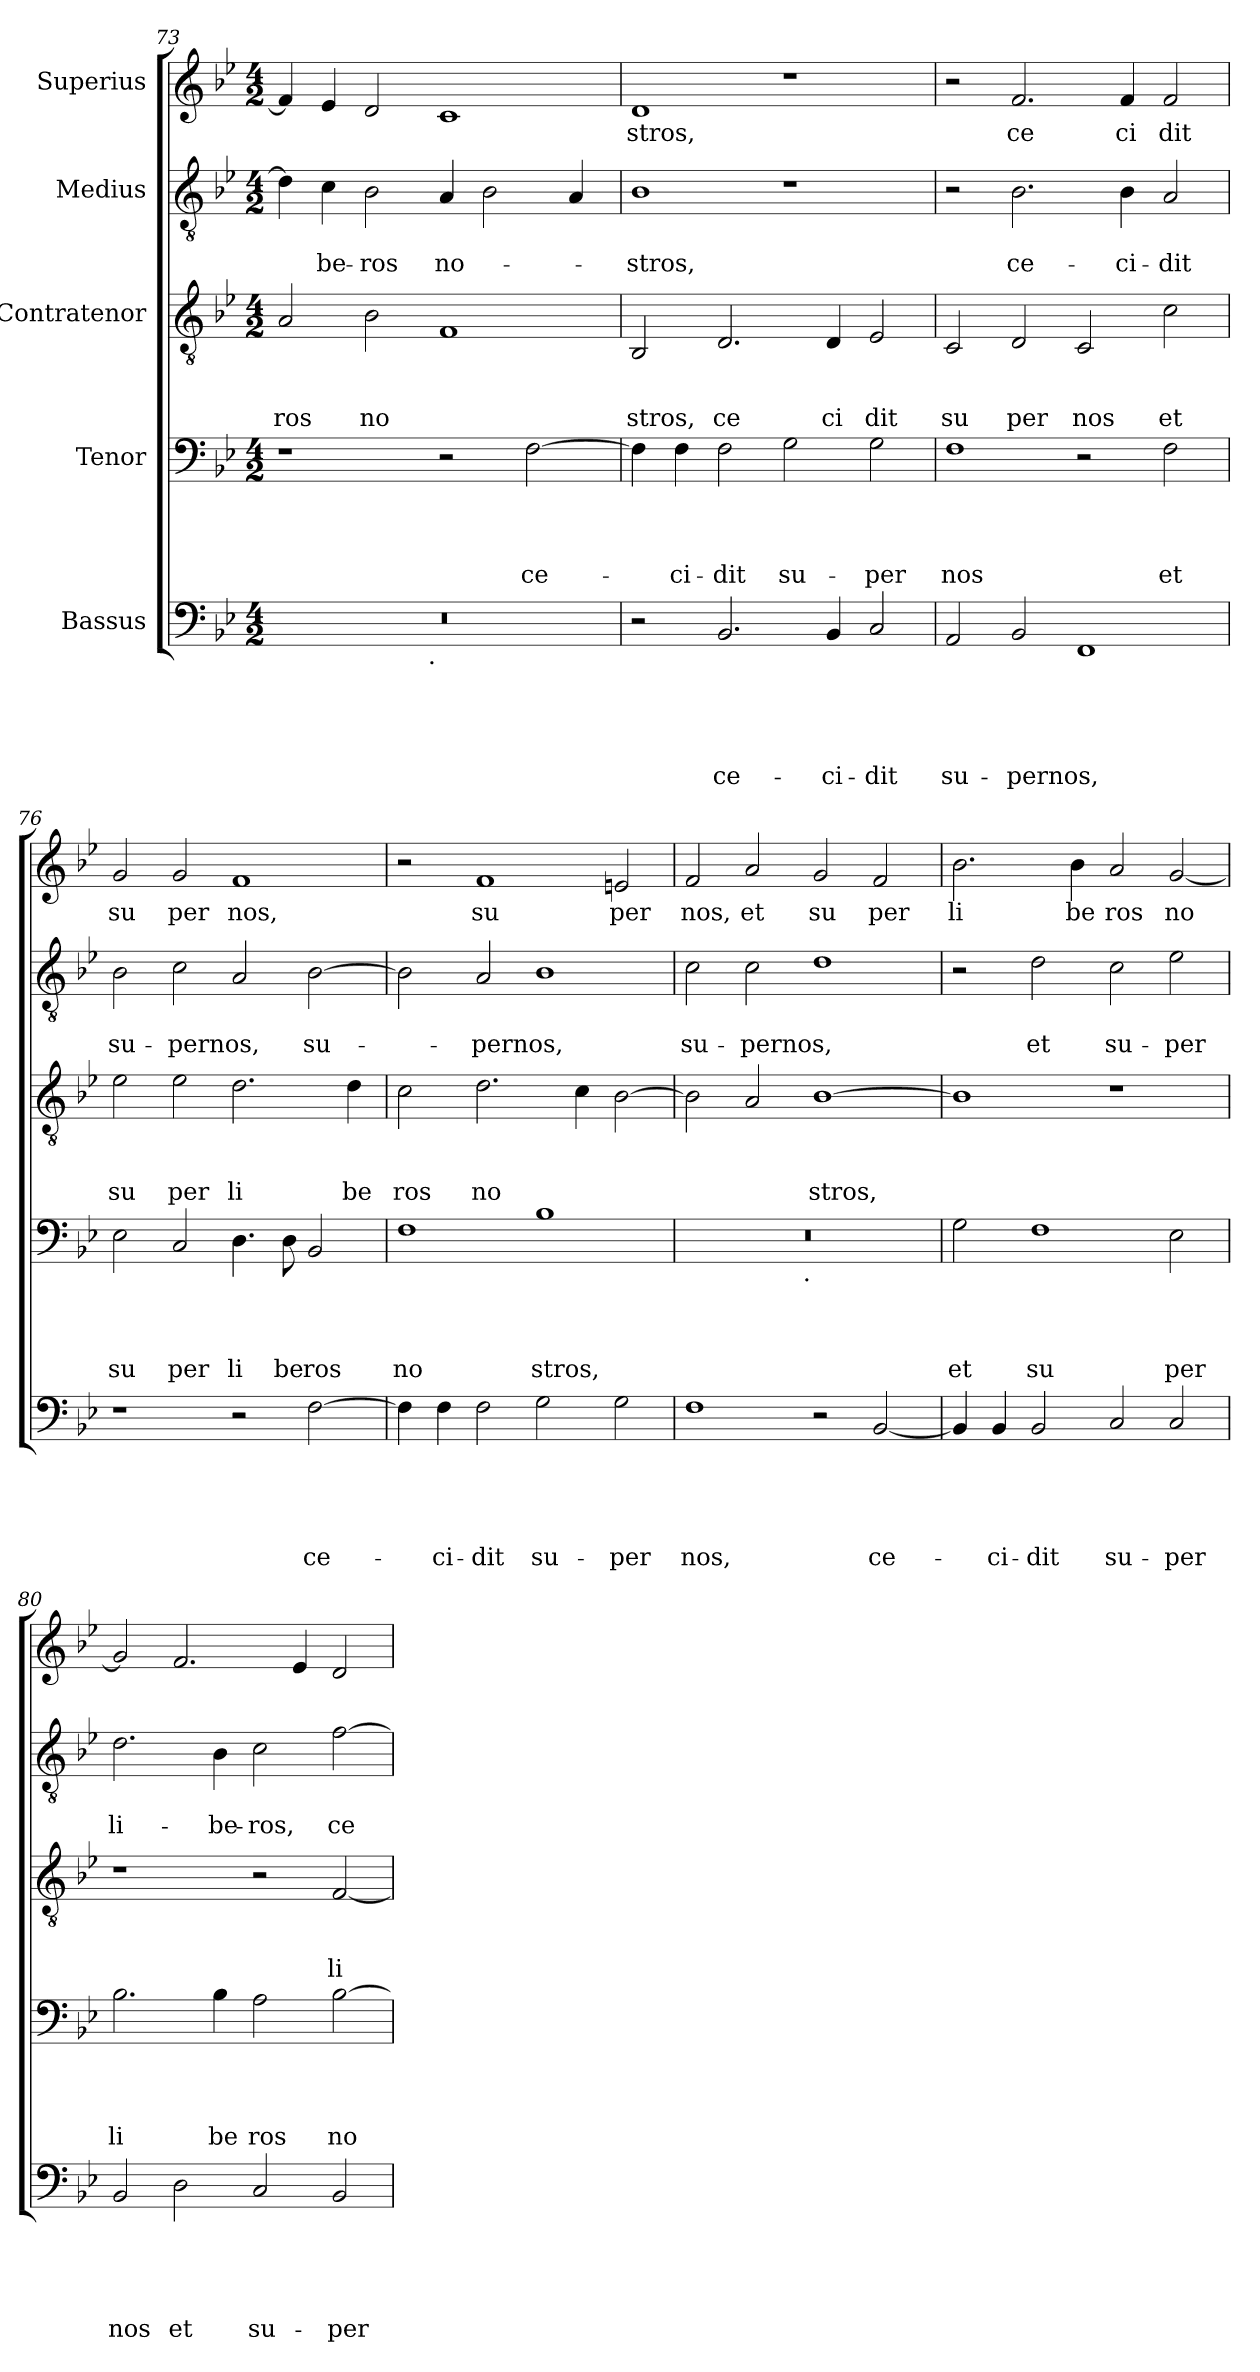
**kern	**text	**text	**text	**text	**text	**kern	**text	**text	**text	**text	**kern	**text	**text	**text	**kern	**text	**text	**kern	**text
*part5	*part5	*part5	*part5	*part5	*part5	*part4	*part4	*part4	*part4	*part4	*part3	*part3	*part3	*part3	*part2	*part2	*part2	*part1	*part1
*staff5	*staff5	*staff5	*staff5	*staff5	*staff5	*staff4	*staff4	*staff4	*staff4	*staff4	*staff3	*staff3	*staff3	*staff3	*staff2	*staff2	*staff2	*staff1	*staff1
*I"Bassus	*	*	*	*	*	*I"Tenor	*	*	*	*	*I"Contratenor	*	*	*	*I"Medius	*	*	*I"Superius	*
*clefF4	*	*	*	*	*	*clefF4	*	*	*	*	*clefGv2	*	*	*	*clefGv2	*	*	*clefG2	*
*k[b-e-]	*	*	*	*	*	*k[b-e-]	*	*	*	*	*k[b-e-]	*	*	*	*k[b-e-]	*	*	*k[b-e-]	*
*B-:	*	*	*	*	*	*B-:	*	*	*	*	*B-:	*	*	*	*B-:	*	*	*B-:	*
*M4/2	*	*	*	*	*	*M4/2	*	*	*	*	*M4/2	*	*	*	*M4/2	*	*	*M4/2	*
=73	=73	=73	=73	=73	=73	=73	=73	=73	=73	=73	=73	=73	=73	=73	=73	=73	=73	=73	=73
!	!	!	!	!	!	!	!	!	!	!	!	!	!	!LO:LY:b	!	!	!	!	!
*^	*	*	*	*	*	*	*	*	*	*	*	*	*	*	*	*	*	*	*
0r	2ryy	.	.	.	.	.	1r	.	.	.	.	2A/	.	.	ros	4d\]	.	.	4f/]	.
!	!	!	!	!	!	!	!	!	!	!	!	!	!	!	!	!	!	!LO:LY:b	!	!
.	.	.	.	.	.	.	.	.	.	.	.	.	.	.	.	4c\	.	-be-	4e-/	.
!	!	!	!	!	!	!	!	!	!	!	!	!	!	!	!LO:LY:b	!	!	!LO:LY:b	!	!
.	4...ryy	.	.	.	.	.	.	.	.	.	.	2B-\	.	.	no	2B-\	.	-ros	2d/	.
!	!LO:TX:b:t=.	!	!	!	!	!	!	!	!	!	!	!	!	!	!	!	!	!	!	!
.	1ryy	.	.	.	.	.	.	.	.	.	.	.	.	.	.	.	.	.	.	.
!	!	!	!	!	!	!	!	!	!	!	!	!	!	!	!	!	!	!LO:LY:b	!	!
.	.	.	.	.	.	.	2r	.	.	.	.	1F	.	.	.	4A/	.	no-	1c	.
.	.	.	.	.	.	.	.	.	.	.	.	.	.	.	.	2B-\	.	.	.	.
!	!	!	!	!	!	!	!	!	!	!	!LO:LY:b	!	!	!	!	!	!	!	!	!
.	.	.	.	.	.	.	[>2F\	.	.	.	ce-	.	.	.	.	.	.	.	.	.
.	.	.	.	.	.	.	.	.	.	.	.	.	.	.	.	4A/	.	.	.	.
.	32ryy	.	.	.	.	.	.	.	.	.	.	.	.	.	.	.	.	.	.	.
=74	=74	=74	=74	=74	=74	=74	=74	=74	=74	=74	=74	=74	=74	=74	=74	=74	=74	=74	=74	=74
!	!	!	!	!	!	!	!	!	!	!	!	!	!	!	!LO:LY:b	!	!	!LO:LY:b	!	!LO:LY:b
*v	*v	*	*	*	*	*	*	*	*	*	*	*	*	*	*	*	*	*	*	*
2r	.	.	.	.	.	4F\]	.	.	.	.	2BB-/	.	.	stros,	1B-	.	-stros,	1d	-stros,
!	!	!	!	!	!	!	!	!	!	!LO:LY:b	!	!	!	!	!	!	!	!	!
.	.	.	.	.	.	4F\	.	.	.	-ci-	.	.	.	.	.	.	.	.	.
!	!	!	!	!	!LO:LY:b	!	!	!	!	!LO:LY:b	!	!	!	!LO:LY:b	!	!	!	!	!
2.BB-/	.	.	.	.	ce-	2F\	.	.	.	-dit	2.D/	.	.	ce	.	.	.	.	.
!	!	!	!	!	!	!	!	!	!	!LO:LY:b	!	!	!	!	!	!	!	!	!
.	.	.	.	.	.	2G\	.	.	.	su-	.	.	.	.	1r	.	.	1r	.
!	!	!	!	!	!LO:LY:b	!	!	!	!	!	!	!	!	!LO:LY:b	!	!	!	!	!
4BB-/	.	.	.	.	-ci-	.	.	.	.	.	4D/	.	.	ci	.	.	.	.	.
!	!	!	!	!	!LO:LY:b	!	!	!	!	!LO:LY:b	!	!	!	!LO:LY:b	!	!	!	!	!
2C/	.	.	.	.	-dit	2G\	.	.	.	-per	2E-/	.	.	dit	.	.	.	.	.
!!LO:LB:g=z
=75	=75	=75	=75	=75	=75	=75	=75	=75	=75	=75	=75	=75	=75	=75	=75	=75	=75	=75	=75
!	!	!	!	!	!LO:LY:b	!	!	!	!	!LO:LY:b	!	!	!	!LO:LY:b	!	!	!	!	!
2AA/	.	.	.	.	su-	1F	.	.	.	nos	2C/	.	.	su	2r	.	.	2r	.
!	!	!	!	!	!LO:LY:b	!	!	!	!	!	!	!	!	!LO:LY:b	!	!	!LO:LY:b	!	!LO:LY:b
2BB-/	.	.	.	.	-pernos,	.	.	.	.	.	2D/	.	.	per	2.B-\	.	ce-	2.f/	ce
!	!	!	!	!	!	!	!	!	!	!	!	!	!	!LO:LY:b	!	!	!	!	!
1FF	.	.	.	.	.	2r	.	.	.	.	2C/	.	.	nos	.	.	.	.	.
!	!	!	!	!	!	!	!	!	!	!	!	!	!	!	!	!	!LO:LY:b	!	!LO:LY:b
.	.	.	.	.	.	.	.	.	.	.	.	.	.	.	4B-\	.	-ci-	4f/	ci
!	!	!	!	!	!	!	!	!	!	!LO:LY:b	!	!	!	!LO:LY:b	!	!	!LO:LY:b	!	!LO:LY:b
.	.	.	.	.	.	2F\	.	.	.	et	2c\	.	.	et	2A/	.	-dit	2f/	dit
=76	=76	=76	=76	=76	=76	=76	=76	=76	=76	=76	=76	=76	=76	=76	=76	=76	=76	=76	=76
!	!	!	!	!	!	!	!	!	!	!LO:LY:b	!	!	!	!LO:LY:b	!	!	!LO:LY:b	!	!LO:LY:b
1r	.	.	.	.	.	2E-\	.	.	.	su	2e-\	.	.	su	2B-\	.	su-	2g/	su
!	!	!	!	!	!	!	!	!	!	!LO:LY:b	!	!	!	!LO:LY:b	!	!	!LO:LY:b	!	!LO:LY:b
.	.	.	.	.	.	2C/	.	.	.	per	2e-\	.	.	per	2c\	.	-pernos,	2g/	per
!	!	!	!	!	!	!	!	!	!	!LO:LY:b	!	!	!	!LO:LY:b	!	!	!	!	!LO:LY:b
2r	.	.	.	.	.	4.D\	.	.	.	li	2.d\	.	.	li	2A/	.	.	1f	nos,
!	!	!	!	!	!	!	!	!	!	!LO:LY:b	!	!	!	!	!	!	!	!	!
.	.	.	.	.	.	8D\	.	.	.	be	.	.	.	.	.	.	.	.	.
!	!	!	!	!	!LO:LY:b	!	!	!	!	!LO:LY:b	!	!	!	!	!	!	!LO:LY:b	!	!
[>2F\	.	.	.	.	ce-	2BB-/	.	.	.	ros	.	.	.	.	[>2B-\	.	su-	.	.
!	!	!	!	!	!	!	!	!	!	!	!	!	!	!LO:LY:b	!	!	!	!	!
.	.	.	.	.	.	.	.	.	.	.	4d\	.	.	be	.	.	.	.	.
=77	=77	=77	=77	=77	=77	=77	=77	=77	=77	=77	=77	=77	=77	=77	=77	=77	=77	=77	=77
!	!	!	!	!	!	!	!	!	!	!LO:LY:b	!	!	!	!LO:LY:b	!	!	!	!	!
4F\]	.	.	.	.	.	1F	.	.	.	no	2c\	.	.	ros	2B-\]	.	.	2r	.
!	!	!	!	!	!LO:LY:b	!	!	!	!	!	!	!	!	!	!	!	!	!	!
4F\	.	.	.	.	-ci-	.	.	.	.	.	.	.	.	.	.	.	.	.	.
!	!	!	!	!	!LO:LY:b	!	!	!	!	!	!	!	!	!LO:LY:b	!	!	!LO:LY:b	!	!LO:LY:b
2F\	.	.	.	.	-dit	.	.	.	.	.	2.d\	.	.	no	2A/	.	-pernos,	1f	su
!	!	!	!	!	!LO:LY:b	!	!	!	!	!LO:LY:b	!	!	!	!	!	!	!	!	!
2G\	.	.	.	.	su-	1B-	.	.	.	stros,	.	.	.	.	1B-	.	.	.	.
.	.	.	.	.	.	.	.	.	.	.	4c\	.	.	.	.	.	.	.	.
!	!	!	!	!	!LO:LY:b	!	!	!	!	!	!	!	!	!	!	!	!	!	!LO:LY:b
2G\	.	.	.	.	-per	.	.	.	.	.	[>2B-\	.	.	.	.	.	.	2en/	per
=78	=78	=78	=78	=78	=78	=78	=78	=78	=78	=78	=78	=78	=78	=78	=78	=78	=78	=78	=78
!	!	!	!	!	!LO:LY:b	!	!	!	!	!	!	!	!	!	!	!	!LO:LY:b	!	!LO:LY:b
*	*	*	*	*	*	*^	*	*	*	*	*	*	*	*	*	*	*	*	*
1F	.	.	.	.	nos,	0r	2ryy	.	.	.	.	2B-\]	.	.	.	2c\	.	su-	2f/	nos,
!	!	!	!	!	!	!	!	!	!	!	!	!	!	!	!	!	!	!LO:LY:b	!	!LO:LY:b
.	.	.	.	.	.	.	4...ryy	.	.	.	.	2A/	.	.	.	2c\	.	-pernos,	2a/	et
!	!	!	!	!	!	!	!LO:TX:b:t=.	!	!	!	!	!	!	!	!	!	!	!	!	!
.	.	.	.	.	.	.	1ryy	.	.	.	.	.	.	.	.	.	.	.	.	.
!	!	!	!	!	!	!	!	!	!	!	!	!	!	!	!LO:LY:b	!	!	!	!	!LO:LY:b
2r	.	.	.	.	.	.	.	.	.	.	.	[>1B-	.	.	stros,	1d	.	.	2g/	su
!	!	!	!	!	!LO:LY:b	!	!	!	!	!	!	!	!	!	!	!	!	!	!	!LO:LY:b
[<2BB-/	.	.	.	.	ce-	.	.	.	.	.	.	.	.	.	.	.	.	.	2f/	per
.	.	.	.	.	.	.	32ryy	.	.	.	.	.	.	.	.	.	.	.	.	.
=79	=79	=79	=79	=79	=79	=79	=79	=79	=79	=79	=79	=79	=79	=79	=79	=79	=79	=79	=79	=79
!	!	!	!	!	!	!	!	!	!	!	!LO:LY:b	!	!	!	!	!	!	!	!	!LO:LY:b
*	*	*	*	*	*	*v	*v	*	*	*	*	*	*	*	*	*	*	*	*	*
4BB-/]	.	.	.	.	.	2G\	.	.	.	et	1B-]	.	.	.	2r	.	.	2.b-\	li
!	!	!	!	!	!LO:LY:b	!	!	!	!	!	!	!	!	!	!	!	!	!	!
4BB-/	.	.	.	.	-ci-	.	.	.	.	.	.	.	.	.	.	.	.	.	.
!	!	!	!	!	!LO:LY:b	!	!	!	!	!LO:LY:b	!	!	!	!	!	!	!LO:LY:b	!	!
2BB-/	.	.	.	.	-dit	1F	.	.	.	su	.	.	.	.	2d\	.	et	.	.
!	!	!	!	!	!	!	!	!	!	!	!	!	!	!	!	!	!	!	!LO:LY:b
.	.	.	.	.	.	.	.	.	.	.	.	.	.	.	.	.	.	4b-\	be
!	!	!	!	!	!LO:LY:b	!	!	!	!	!	!	!	!	!	!	!	!LO:LY:b	!	!LO:LY:b
2C/	.	.	.	.	su-	.	.	.	.	.	1r	.	.	.	2c\	.	su-	2a/	ros
!	!	!	!	!	!LO:LY:b	!	!	!	!	!LO:LY:b	!	!	!	!	!	!	!LO:LY:b	!	!LO:LY:b
2C/	.	.	.	.	-per	2E-\	.	.	.	per	.	.	.	.	2e-\	.	-per	[<2g/	no
=80	=80	=80	=80	=80	=80	=80	=80	=80	=80	=80	=80	=80	=80	=80	=80	=80	=80	=80	=80
!	!	!	!	!	!LO:LY:b	!	!	!	!	!LO:LY:b	!	!	!	!	!	!	!LO:LY:b	!	!
2BB-/	.	.	.	.	nos	2.B-\	.	.	.	li	1r	.	.	.	2.d\	.	li-	2g/]	.
!	!	!	!	!	!LO:LY:b	!	!	!	!	!	!	!	!	!	!	!	!	!	!
2D\	.	.	.	.	et	.	.	.	.	.	.	.	.	.	.	.	.	2.f/	.
!	!	!	!	!	!	!	!	!	!	!LO:LY:b	!	!	!	!	!	!	!LO:LY:b	!	!
.	.	.	.	.	.	4B-\	.	.	.	be	.	.	.	.	4B-\	.	-be-	.	.
!	!	!	!	!	!LO:LY:b	!	!	!	!	!LO:LY:b	!	!	!	!	!	!	!LO:LY:b	!	!
2C/	.	.	.	.	su-	2A\	.	.	.	ros	2r	.	.	.	2c\	.	-ros,	.	.
.	.	.	.	.	.	.	.	.	.	.	.	.	.	.	.	.	.	4e-/	.
!	!	!	!	!	!LO:LY:b	!	!	!	!	!LO:LY:b	!	!	!	!LO:LY:b	!	!	!LO:LY:b	!	!
2BB-/	.	.	.	.	-per	[>2B-\	.	.	.	no	[<2F/	.	.	li	[>2f\	.	ce-	2d/	.
=	=	=	=	=	=	=	=	=	=	=	=	=	=	=	=	=	=	=	=
*-	*-	*-	*-	*-	*-	*-	*-	*-	*-	*-	*-	*-	*-	*-	*-	*-	*-	*-	*-
